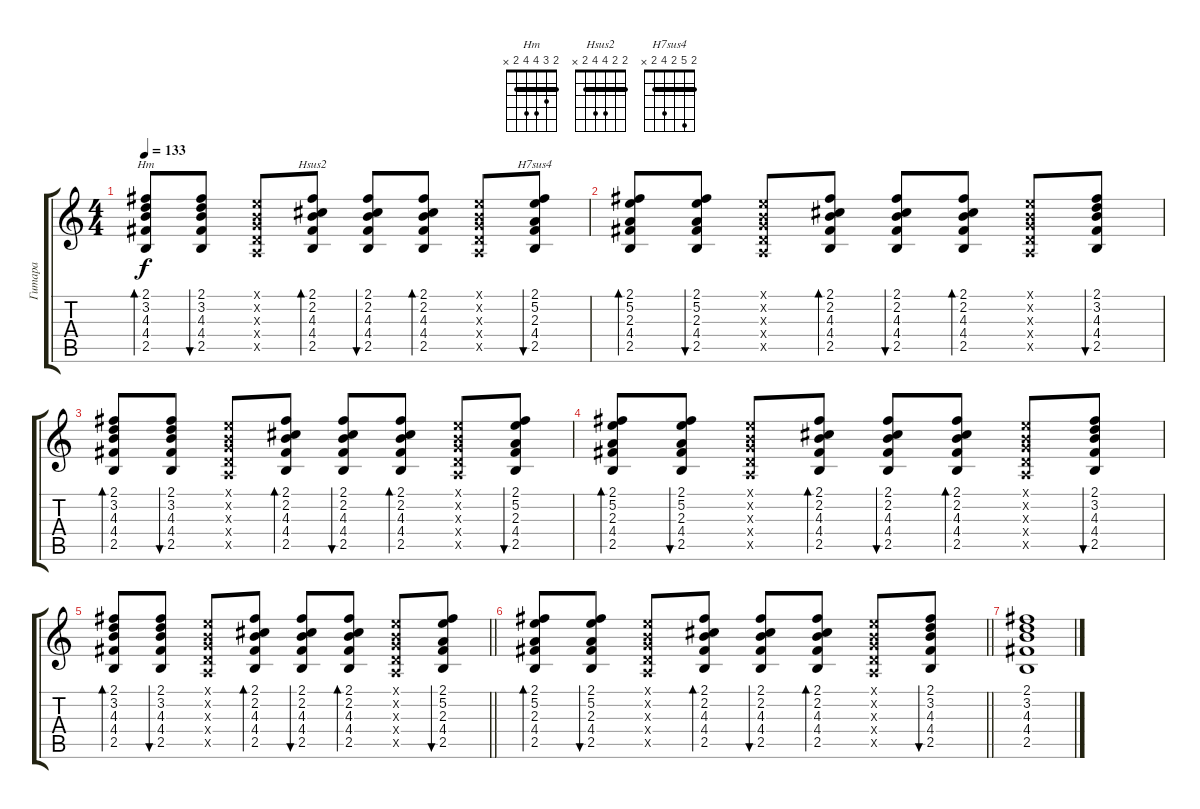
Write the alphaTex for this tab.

\track ("Гитара" "Гитара") {instrument acousticguitarsteel}
\staff {score tabs}
\tuning (E4 B3 G3 D3 A2 E2) {hide}
\chord ("Hm" 2 3 4 4 2 x) {barre 2}
\chord ("Hsus2" 2 2 4 4 2 x) {barre 2}
\chord ("H7sus4" 2 5 2 4 2 x) {barre 2}
\ts (4 4)
\tempo 133
\clef g2
\ks c
(2.1 3.2 4.3 4.4 2.5).8{bd 60 ch "Hm" dy f} (2.1 3.2 4.3 4.4 2.5).8{bu 60} (0.1{x} 0.2{x} 0.3{x} 0.4{x} 0.5{x}).8 (2.1 2.2 4.3 4.4 2.5).8{bd 60 ch "Hsus2"} (2.1 2.2 4.3 4.4 2.5).8{bu 60} (2.1 2.2 4.3 4.4 2.5).8{bd 60} (0.1{x} 0.2{x} 0.3{x} 0.4{x} 0.5{x}).8 (2.1 5.2 2.3 4.4 2.5).8{bu 60 ch "H7sus4"} |
(2.1 5.2 2.3 4.4 2.5).8{bd 60} (2.1 5.2 2.3 4.4 2.5).8{bu 60} (0.1{x} 0.2{x} 0.3{x} 0.4{x} 0.5{x}).8 (2.1 2.2 4.3 4.4 2.5).8{bd 60} (2.1 2.2 4.3 4.4 2.5).8{bu 60} (2.1 2.2 4.3 4.4 2.5).8{bd 60} (0.1{x} 0.2{x} 0.3{x} 0.4{x} 0.5{x}).8 (2.1 3.2 4.3 4.4 2.5).8{bu 60} |
(2.1 3.2 4.3 4.4 2.5).8{bd 60} (2.1 3.2 4.3 4.4 2.5).8{bu 60} (0.1{x} 0.2{x} 0.3{x} 0.4{x} 0.5{x}).8 (2.1 2.2 4.3 4.4 2.5).8{bd 60} (2.1 2.2 4.3 4.4 2.5).8{bu 60} (2.1 2.2 4.3 4.4 2.5).8{bd 60} (0.1{x} 0.2{x} 0.3{x} 0.4{x} 0.5{x}).8 (2.1 5.2 2.3 4.4 2.5).8{bu 60} |
(2.1 5.2 2.3 4.4 2.5).8{bd 60} (2.1 5.2 2.3 4.4 2.5).8{bu 60} (0.1{x} 0.2{x} 0.3{x} 0.4{x} 0.5{x}).8 (2.1 2.2 4.3 4.4 2.5).8{bd 60} (2.1 2.2 4.3 4.4 2.5).8{bu 60} (2.1 2.2 4.3 4.4 2.5).8{bd 60} (0.1{x} 0.2{x} 0.3{x} 0.4{x} 0.5{x}).8 (2.1 3.2 4.3 4.4 2.5).8{bu 60} |
\barLineRight lightlight
(2.1 3.2 4.3 4.4 2.5).8{bd 60} (2.1 3.2 4.3 4.4 2.5).8{bu 60} (0.1{x} 0.2{x} 0.3{x} 0.4{x} 0.5{x}).8 (2.1 2.2 4.3 4.4 2.5).8{bd 60} (2.1 2.2 4.3 4.4 2.5).8{bu 60} (2.1 2.2 4.3 4.4 2.5).8{bd 60} (0.1{x} 0.2{x} 0.3{x} 0.4{x} 0.5{x}).8 (2.1 5.2 2.3 4.4 2.5).8{bu 60} |
\barLineRight lightlight
(2.1 5.2 2.3 4.4 2.5).8{bd 60} (2.1 5.2 2.3 4.4 2.5).8{bu 60} (0.1{x} 0.2{x} 0.3{x} 0.4{x} 0.5{x}).8 (2.1 2.2 4.3 4.4 2.5).8{bd 60} (2.1 2.2 4.3 4.4 2.5).8{bu 60} (2.1 2.2 4.3 4.4 2.5).8{bd 60} (0.1{x} 0.2{x} 0.3{x} 0.4{x} 0.5{x}).8 (2.1 3.2 4.3 4.4 2.5).8{bu 60} |
(2.1 3.2 4.3 4.4 2.5).1
